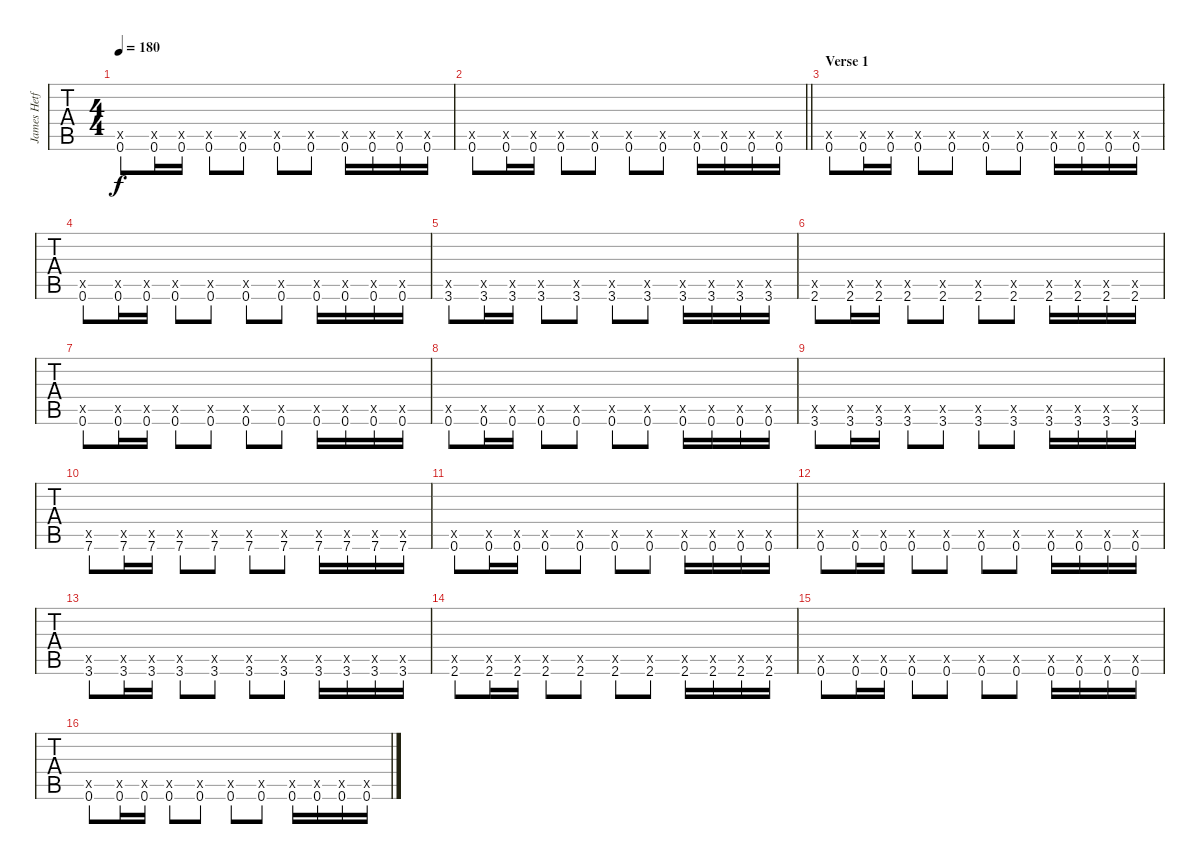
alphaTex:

\track ("James Hetfield" "James Hetf") {instrument distortionguitar}
\staff {tabs}
\tuning (E4 B3 G3 D3 A2 E2) {hide}
\ts (4 4)
\tempo 180
\clef g2
\ks c
(0.5{x} 0.6).8{dy f} (0.5{x} 0.6).16 (0.5{x} 0.6).16 (0.5{x} 0.6).8 (0.5{x} 0.6).8 (0.5{x} 0.6).8 (0.5{x} 0.6).8 (0.5{x} 0.6).16 (0.5{x} 0.6).16 (0.5{x} 0.6).16 (0.5{x} 0.6).16 |
\barLineRight lightlight
(0.5{x} 0.6).8 (0.5{x} 0.6).16 (0.5{x} 0.6).16 (0.5{x} 0.6).8 (0.5{x} 0.6).8 (0.5{x} 0.6).8 (0.5{x} 0.6).8 (0.5{x} 0.6).16 (0.5{x} 0.6).16 (0.5{x} 0.6).16 (0.5{x} 0.6).16 |
\section ("" "Verse 1")
(0.5{x} 0.6).8 (0.5{x} 0.6).16 (0.5{x} 0.6).16 (0.5{x} 0.6).8 (0.5{x} 0.6).8 (0.5{x} 0.6).8 (0.5{x} 0.6).8 (0.5{x} 0.6).16 (0.5{x} 0.6).16 (0.5{x} 0.6).16 (0.5{x} 0.6).16 |
(0.5{x} 0.6).8 (0.5{x} 0.6).16 (0.5{x} 0.6).16 (0.5{x} 0.6).8 (0.5{x} 0.6).8 (0.5{x} 0.6).8 (0.5{x} 0.6).8 (0.5{x} 0.6).16 (0.5{x} 0.6).16 (0.5{x} 0.6).16 (0.5{x} 0.6).16 |
(0.5{x} 3.6).8 (0.5{x} 3.6).16 (0.5{x} 3.6).16 (0.5{x} 3.6).8 (0.5{x} 3.6).8 (0.5{x} 3.6).8 (0.5{x} 3.6).8 (0.5{x} 3.6).16 (0.5{x} 3.6).16 (0.5{x} 3.6).16 (0.5{x} 3.6).16 |
(0.5{x} 2.6).8 (0.5{x} 2.6).16 (0.5{x} 2.6).16 (0.5{x} 2.6).8 (0.5{x} 2.6).8 (0.5{x} 2.6).8 (0.5{x} 2.6).8 (0.5{x} 2.6).16 (0.5{x} 2.6).16 (0.5{x} 2.6).16 (0.5{x} 2.6).16 |
(0.5{x} 0.6).8 (0.5{x} 0.6).16 (0.5{x} 0.6).16 (0.5{x} 0.6).8 (0.5{x} 0.6).8 (0.5{x} 0.6).8 (0.5{x} 0.6).8 (0.5{x} 0.6).16 (0.5{x} 0.6).16 (0.5{x} 0.6).16 (0.5{x} 0.6).16 |
(0.5{x} 0.6).8 (0.5{x} 0.6).16 (0.5{x} 0.6).16 (0.5{x} 0.6).8 (0.5{x} 0.6).8 (0.5{x} 0.6).8 (0.5{x} 0.6).8 (0.5{x} 0.6).16 (0.5{x} 0.6).16 (0.5{x} 0.6).16 (0.5{x} 0.6).16 |
(0.5{x} 3.6).8 (0.5{x} 3.6).16 (0.5{x} 3.6).16 (0.5{x} 3.6).8 (0.5{x} 3.6).8 (0.5{x} 3.6).8 (0.5{x} 3.6).8 (0.5{x} 3.6).16 (0.5{x} 3.6).16 (0.5{x} 3.6).16 (0.5{x} 3.6).16 |
(0.5{x} 7.6).8 (0.5{x} 7.6).16 (0.5{x} 7.6).16 (0.5{x} 7.6).8 (0.5{x} 7.6).8 (0.5{x} 7.6).8 (0.5{x} 7.6).8 (0.5{x} 7.6).16 (0.5{x} 7.6).16 (0.5{x} 7.6).16 (0.5{x} 7.6).16 |
(0.5{x} 0.6).8 (0.5{x} 0.6).16 (0.5{x} 0.6).16 (0.5{x} 0.6).8 (0.5{x} 0.6).8 (0.5{x} 0.6).8 (0.5{x} 0.6).8 (0.5{x} 0.6).16 (0.5{x} 0.6).16 (0.5{x} 0.6).16 (0.5{x} 0.6).16 |
(0.5{x} 0.6).8 (0.5{x} 0.6).16 (0.5{x} 0.6).16 (0.5{x} 0.6).8 (0.5{x} 0.6).8 (0.5{x} 0.6).8 (0.5{x} 0.6).8 (0.5{x} 0.6).16 (0.5{x} 0.6).16 (0.5{x} 0.6).16 (0.5{x} 0.6).16 |
(0.5{x} 3.6).8 (0.5{x} 3.6).16 (0.5{x} 3.6).16 (0.5{x} 3.6).8 (0.5{x} 3.6).8 (0.5{x} 3.6).8 (0.5{x} 3.6).8 (0.5{x} 3.6).16 (0.5{x} 3.6).16 (0.5{x} 3.6).16 (0.5{x} 3.6).16 |
(0.5{x} 2.6).8 (0.5{x} 2.6).16 (0.5{x} 2.6).16 (0.5{x} 2.6).8 (0.5{x} 2.6).8 (0.5{x} 2.6).8 (0.5{x} 2.6).8 (0.5{x} 2.6).16 (0.5{x} 2.6).16 (0.5{x} 2.6).16 (0.5{x} 2.6).16 |
(0.5{x} 0.6).8 (0.5{x} 0.6).16 (0.5{x} 0.6).16 (0.5{x} 0.6).8 (0.5{x} 0.6).8 (0.5{x} 0.6).8 (0.5{x} 0.6).8 (0.5{x} 0.6).16 (0.5{x} 0.6).16 (0.5{x} 0.6).16 (0.5{x} 0.6).16 |
(0.5{x} 0.6).8 (0.5{x} 0.6).16 (0.5{x} 0.6).16 (0.5{x} 0.6).8 (0.5{x} 0.6).8 (0.5{x} 0.6).8 (0.5{x} 0.6).8 (0.5{x} 0.6).16 (0.5{x} 0.6).16 (0.5{x} 0.6).16 (0.5{x} 0.6).16
